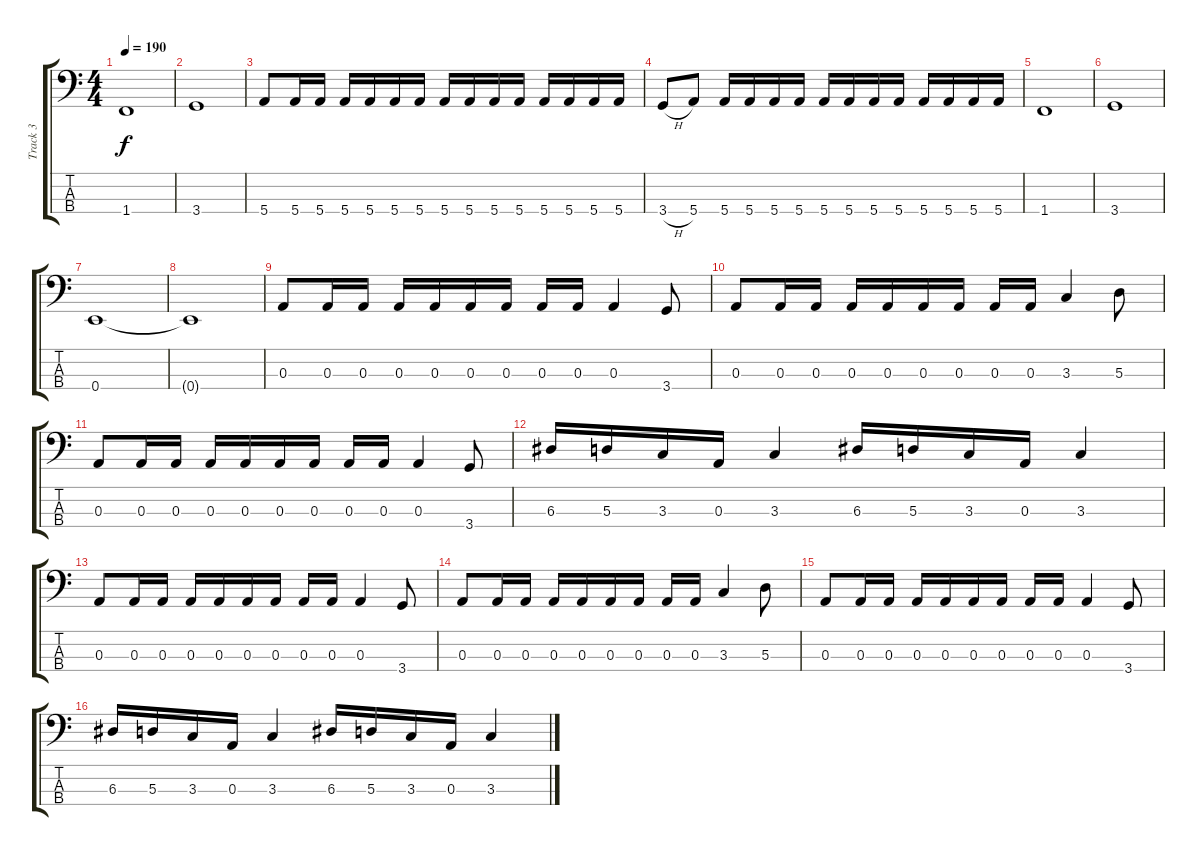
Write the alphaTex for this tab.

\track ("Track 3" "Track 3") {instrument electricbasspick}
\staff {score tabs}
\tuning (G2 D2 A1 E1) {hide}
\ts (4 4)
\tempo 190
\clef f4
\ks c
1.4.1{dy f} |
3.4.1 |
5.4.8 5.4.16 5.4.16 5.4.16 5.4.16 5.4.16 5.4.16 5.4.16 5.4.16 5.4.16 5.4.16 5.4.16 5.4.16 5.4.16 5.4.16 |
3.4{h}.8 5.4.8 5.4.16 5.4.16 5.4.16 5.4.16 5.4.16 5.4.16 5.4.16 5.4.16 5.4.16 5.4.16 5.4.16 5.4.16 |
1.4.1 |
3.4.1 |
0.4.1 |
0.4{t}.1 |
0.3.8 0.3.16 0.3.16 0.3.16 0.3.16 0.3.16 0.3.16 0.3.16 0.3.16 0.3.4 3.4.8 |
0.3.8 0.3.16 0.3.16 0.3.16 0.3.16 0.3.16 0.3.16 0.3.16 0.3.16 3.3.4 5.3.8 |
0.3.8 0.3.16 0.3.16 0.3.16 0.3.16 0.3.16 0.3.16 0.3.16 0.3.16 0.3.4 3.4.8 |
6.3.16 5.3.16 3.3.16 0.3.16 3.3.4 6.3.16 5.3.16 3.3.16 0.3.16 3.3.4 |
0.3.8 0.3.16 0.3.16 0.3.16 0.3.16 0.3.16 0.3.16 0.3.16 0.3.16 0.3.4 3.4.8 |
0.3.8 0.3.16 0.3.16 0.3.16 0.3.16 0.3.16 0.3.16 0.3.16 0.3.16 3.3.4 5.3.8 |
0.3.8 0.3.16 0.3.16 0.3.16 0.3.16 0.3.16 0.3.16 0.3.16 0.3.16 0.3.4 3.4.8 |
6.3.16 5.3.16 3.3.16 0.3.16 3.3.4 6.3.16 5.3.16 3.3.16 0.3.16 3.3.4
